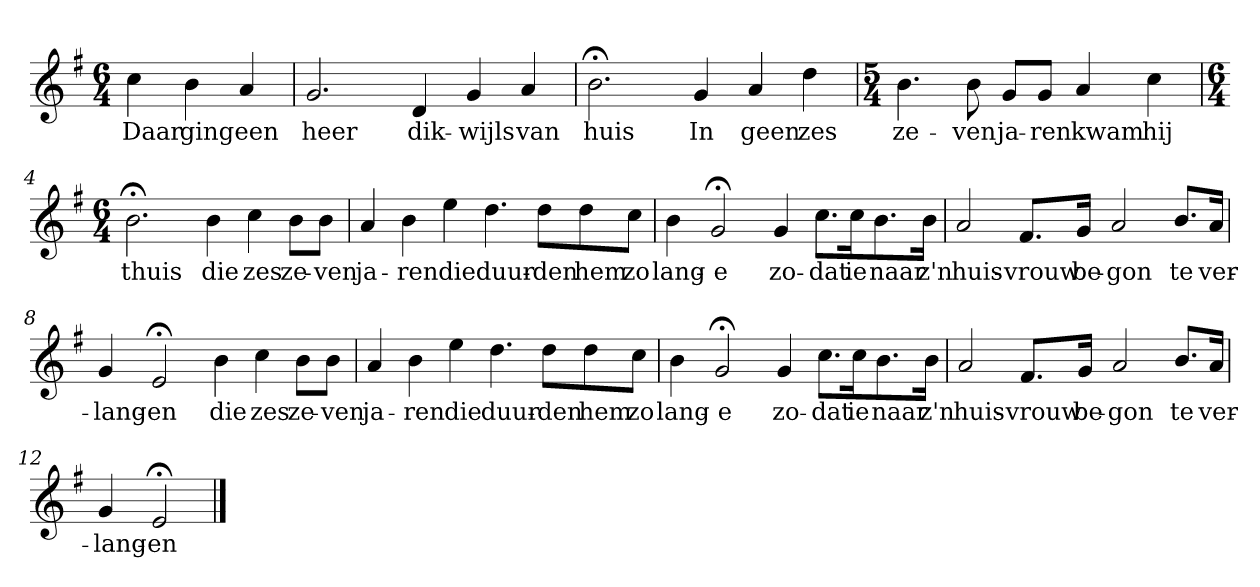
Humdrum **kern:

**kern	**text
*part1	*part1
*staff1	*staff1
*k[f#]	*
*G:	*
*M6/4	*
*MM120	*
=	=
4cc	Daar
4b	ging
4a	een
=1	=1
2.g	heer
4d	dik-
4g	-wijls
4a	van
=2	=2
2.b;<	huis
4g	In
4a	geen
4dd	zes
=3	=3
*M5/4	*
4.b	ze-
8b	-ven
8gL	ja-
8gJ	-ren
4a	kwam
4cc	hij
=4	=4
*M6/4	*
2.b;<	thuis
4b	die
4cc	zes
8bL	ze-
8bJ	-ven
=5	=5
4a	ja-
4b	-ren
4ee	die
4.dd	duur-
8ddL	-den
8dd	hem
8ccJ	zo
=6	=6
4b	lang-
2g;<	-e
4g	zo-
8.ccL	-dat
16ccK	ie
8.b	naar
16bJk	z'n
=7	=7
2a	huis-
8.f#L	-vrouw
16gJk	be-
2a	-gon
8.bL	te
16aJk	ver-
=8	=8
4g	-lang-
2e;<	-en
4b	die
4cc	zes
8bL	ze-
8bJ	-ven
=9	=9
4a	ja-
4b	-ren
4ee	die
4.dd	duur-
8ddL	-den
8dd	hem
8ccJ	zo
=10	=10
4b	lang-
2g;<	-e
4g	zo-
8.ccL	-dat
16ccK	ie
8.b	naar
16bJk	z'n
=11	=11
2a	huis-
8.f#L	-vrouw
16gJk	be-
2a	-gon
8.bL	te
16aJk	ver-
=12	=12
4g	-lang-
2e;<	-en
==	==
*-	*-
